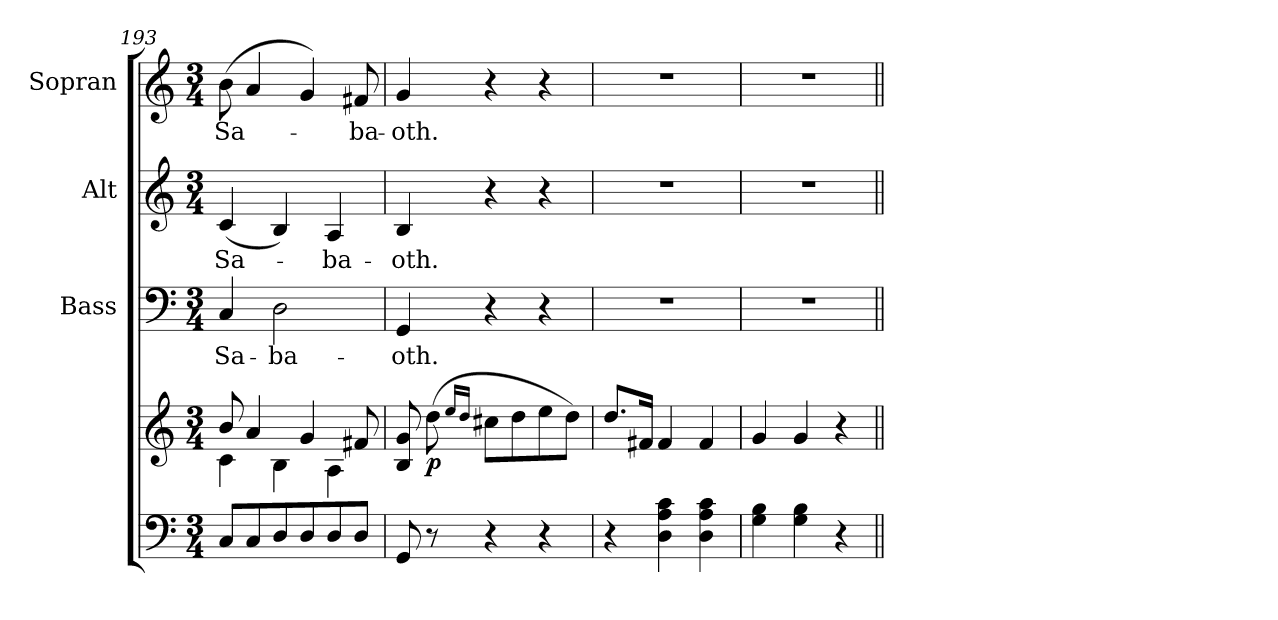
**kern	**kern	**dynam	**kern	**text	**kern	**text	**kern	**text
*part4	*part4	*part4	*part3	*part3	*part2	*part2	*part1	*part1
*staff5	*staff4	*staff4/5	*staff3	*staff3	*staff2	*staff2	*staff1	*staff1
*	*	*	*I"Bass	*	*I"Alt	*	*I"Sopran	*
*	*	*	*I'B.	*	*I'A.	*	*I'S.	*
*clefF4	*clefG2	*	*clefF4	*	*clefG2	*	*clefG2	*
*k[]	*k[]	*	*k[]	*	*k[]	*	*k[]	*
*C:	*C:	*	*C:	*	*C:	*	*C:	*
*M3/4	*M3/4	*	*M3/4	*	*M3/4	*	*M3/4	*
=193	=193	=193	=193	=193	=193	=193	=193	=193
*	*^	*	*	*	*	*	*	*
!	!	!	!	!	!LO:LY:b	!	!LO:LY:b	!	!LO:LY:b
8C/L	8b/	4c\	.	4C/	Sa-	(<4c/	Sa-	(>8b\	Sa-
8C/	4a/	.	.	.	.	.	.	4a/	.
!	!	!	!	!	!LO:LY:b	!	!	!	!
8D/	.	4B\	.	2D\	-ba-	4B/)	.	.	.
8D/	4g/	.	.	.	.	.	.	4g/)	.
!	!	!	!	!	!	!	!LO:LY:b	!	!
8D/	.	4A\	.	.	.	4A/	-ba-	.	.
!	!	!	!	!	!	!	!	!	!LO:LY:b
8D/J	8f#X/	.	.	.	.	.	.	8f#X/	-ba-
*	*v	*v	*	*	*	*	*	*	*
!!LO:LB:g=z
=194	=194	=194	=194	=194	=194	=194	=194	=194
!	!	!	!	!LO:LY:b	!	!LO:LY:b	!	!LO:LY:b
8GG/	8B/ 8g/	.	4GG/	-oth.	4B/	-oth.	4g/	-oth.
!	!	!LO:DY:b	!	!	!	!	!	!
8r	(>8dd\	p	.	.	.	.	.	.
.	16qee/LL	.	.	.	.	.	.	.
.	16qdd/JJ	.	.	.	.	.	.	.
4r	8cc#X\L	.	4r	.	4r	.	4r	.
.	8dd\	.	.	.	.	.	.	.
4r	8ee\	.	4r	.	4r	.	4r	.
.	8dd\J)	.	.	.	.	.	.	.
=195	=195	=195	=195	=195	=195	=195	=195	=195
4r	8.dd/L	.	2.r	.	2.r	.	2.r	.
.	16f#X/Jk	.	.	.	.	.	.	.
4D\ 4A\ 4c\	4f#/	.	.	.	.	.	.	.
4D\ 4A\ 4c\	4f#/	.	.	.	.	.	.	.
=196	=196	=196	=196	=196	=196	=196	=196	=196
4G\ 4B\	4g/	.	2.r	.	2.r	.	2.r	.
4G\ 4B\	4g/	.	.	.	.	.	.	.
4r	4r	.	.	.	.	.	.	.
=||	=||	=||	=||	=||	=||	=||	=||	=||
*-	*-	*-	*-	*-	*-	*-	*-	*-
